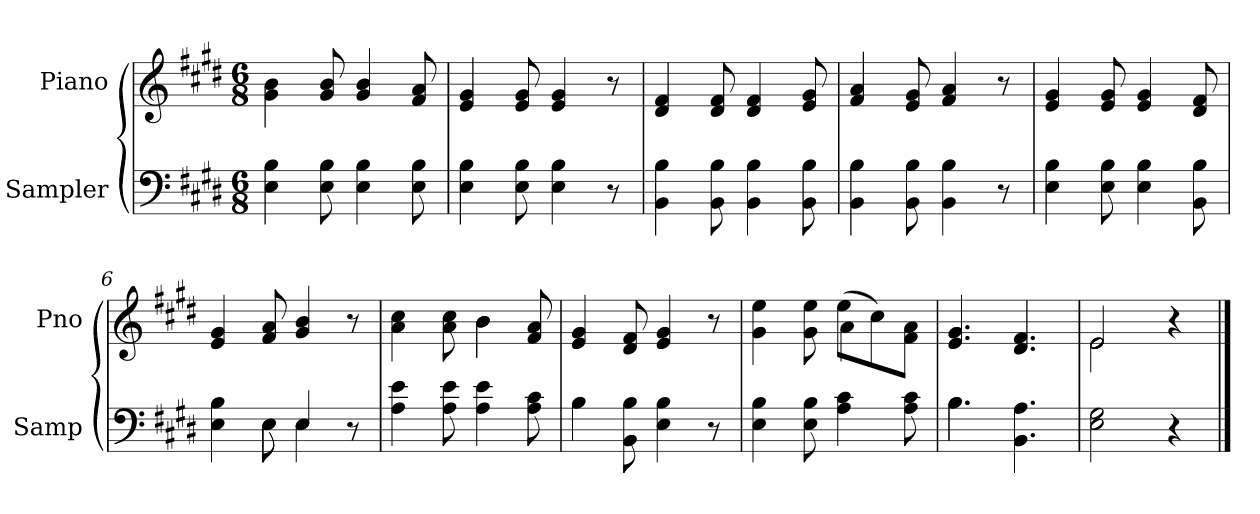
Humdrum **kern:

**kern	**kern
*part2	*part1
*staff2	*staff1
*I"Sampler	*I"Piano
*I'Samp	*I'Pno
*clefF4	*clefG2
*k[f#c#g#d#]	*k[f#c#g#d#]
*E:	*E:
*M6/8	*M6/8
=1	=1
4E 4B	4g#\ 4b\
8E 8B	8g# 8b
4E 4B	4g# 4b
8E 8B	8f# 8a
=2	=2
4E 4B	4e 4g#
8E 8B	8e 8g#
4E 4B	4e 4g#
8r	8r
=3	=3
4BB 4B	4d# 4f#
8BB 8B	8d# 8f#
4BB 4B	4d# 4f#
8BB 8B	8e 8g#
=4	=4
4BB 4B	4f# 4a
8BB 8B	8e 8g#
4BB 4B	4f# 4a
8r	8r
=5	=5
4E 4B	4e 4g#
8E 8B	8e 8g#
4E 4B	4e 4g#
8BB 8B	8d# 8f#
=6	=6
*^	*
4E 4B	4ryy	4e 4g#
8E\	8E	8f# 8a
4E/	4E	4g# 4b
8r	8ryy	8r
*v	*v	*
=7	=7
*	*^
4A 4e	4a 4cc#	4.ryy
8A 8e	8a 8cc#	.
4A 4e	4b\	4b
8A 8c#	8f# 8a	8ryy
*	*v	*v
=8	=8
*^	*
4B\	4B	4e 4g#
8BB 8B	2ryy	8d# 8f#
4E 4B	.	4e 4g#
8r	.	8r
*v	*v	*
=9	=9
*	*^
4E 4B	4g# 4ee	4.ryy
8E 8B	8g# 8ee	.
4A 4c#	(8ee\L	4a
.	8cc#\)	.
8A 8c#	8f#\ 8a\J	8ryy
*	*v	*v
=10	=10
*^	*
4.B\	4.B	4.e 4.g#
4.BB 4.A	4.ryy	4.d# 4.f#
*v	*v	*
=11	=11
*	*^
2E 2G#	2e/	2e
4r	4r	4ryy
*	*v	*v
==	==
*-	*-
